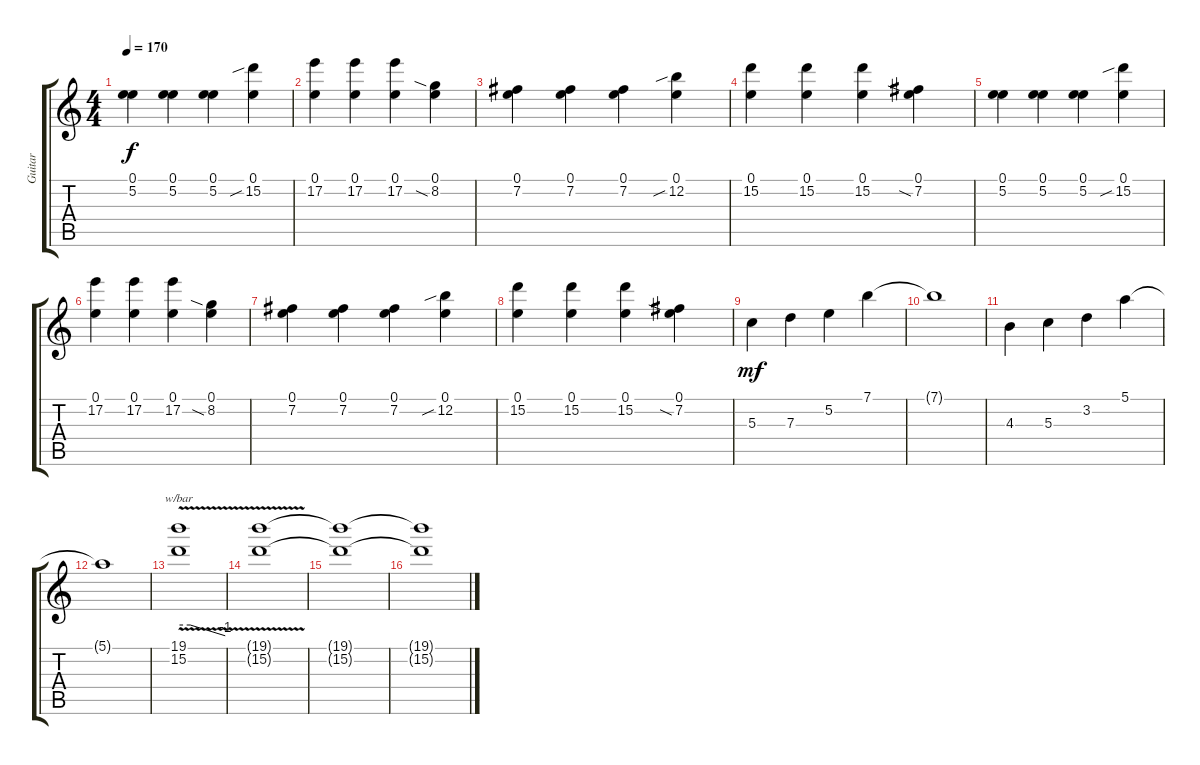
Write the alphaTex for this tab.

\track ("Guitar" "Guitar") {instrument distortionguitar}
\staff {score tabs}
\tuning (E4 B3 G3 D3 A2 E2) {hide}
\ts (4 4)
\tempo 170
\clef g2
\ks c
(0.1 5.2).4{dy f} (0.1 5.2).4 (0.1 5.2).4 (0.1 15.2{sib}).4 |
(0.1 17.2).4 (0.1 17.2).4 (0.1 17.2).4 (0.1 8.2{sia}).4 |
(0.1 7.2).4 (0.1 7.2).4 (0.1 7.2).4 (0.1 12.2{sib}).4 |
(0.1 15.2).4 (0.1 15.2).4 (0.1 15.2).4 (0.1 7.2{sia}).4 |
(0.1 5.2).4 (0.1 5.2).4 (0.1 5.2).4 (0.1 15.2{sib}).4 |
(0.1 17.2).4 (0.1 17.2).4 (0.1 17.2).4 (0.1 8.2{sia}).4 |
(0.1 7.2).4 (0.1 7.2).4 (0.1 7.2).4 (0.1 12.2{sib}).4 |
(0.1 15.2).4 (0.1 15.2).4 (0.1 15.2).4 (0.1 7.2{sia}).4 |
5.3.4{dy mf} 7.3.4 5.2.4 7.1.4 |
7.1{t}.1 |
4.3.4 5.3.4 3.2.4 5.1.4 |
5.1{t}.1 |
(19.1{v} 15.2{v}).1{tbe (custom default 0 0 15 0 60 -4)} |
(19.1{t} 15.2{t}).1 |
(19.1{t} 15.2{t}).1 |
(19.1{t} 15.2{t}).1
